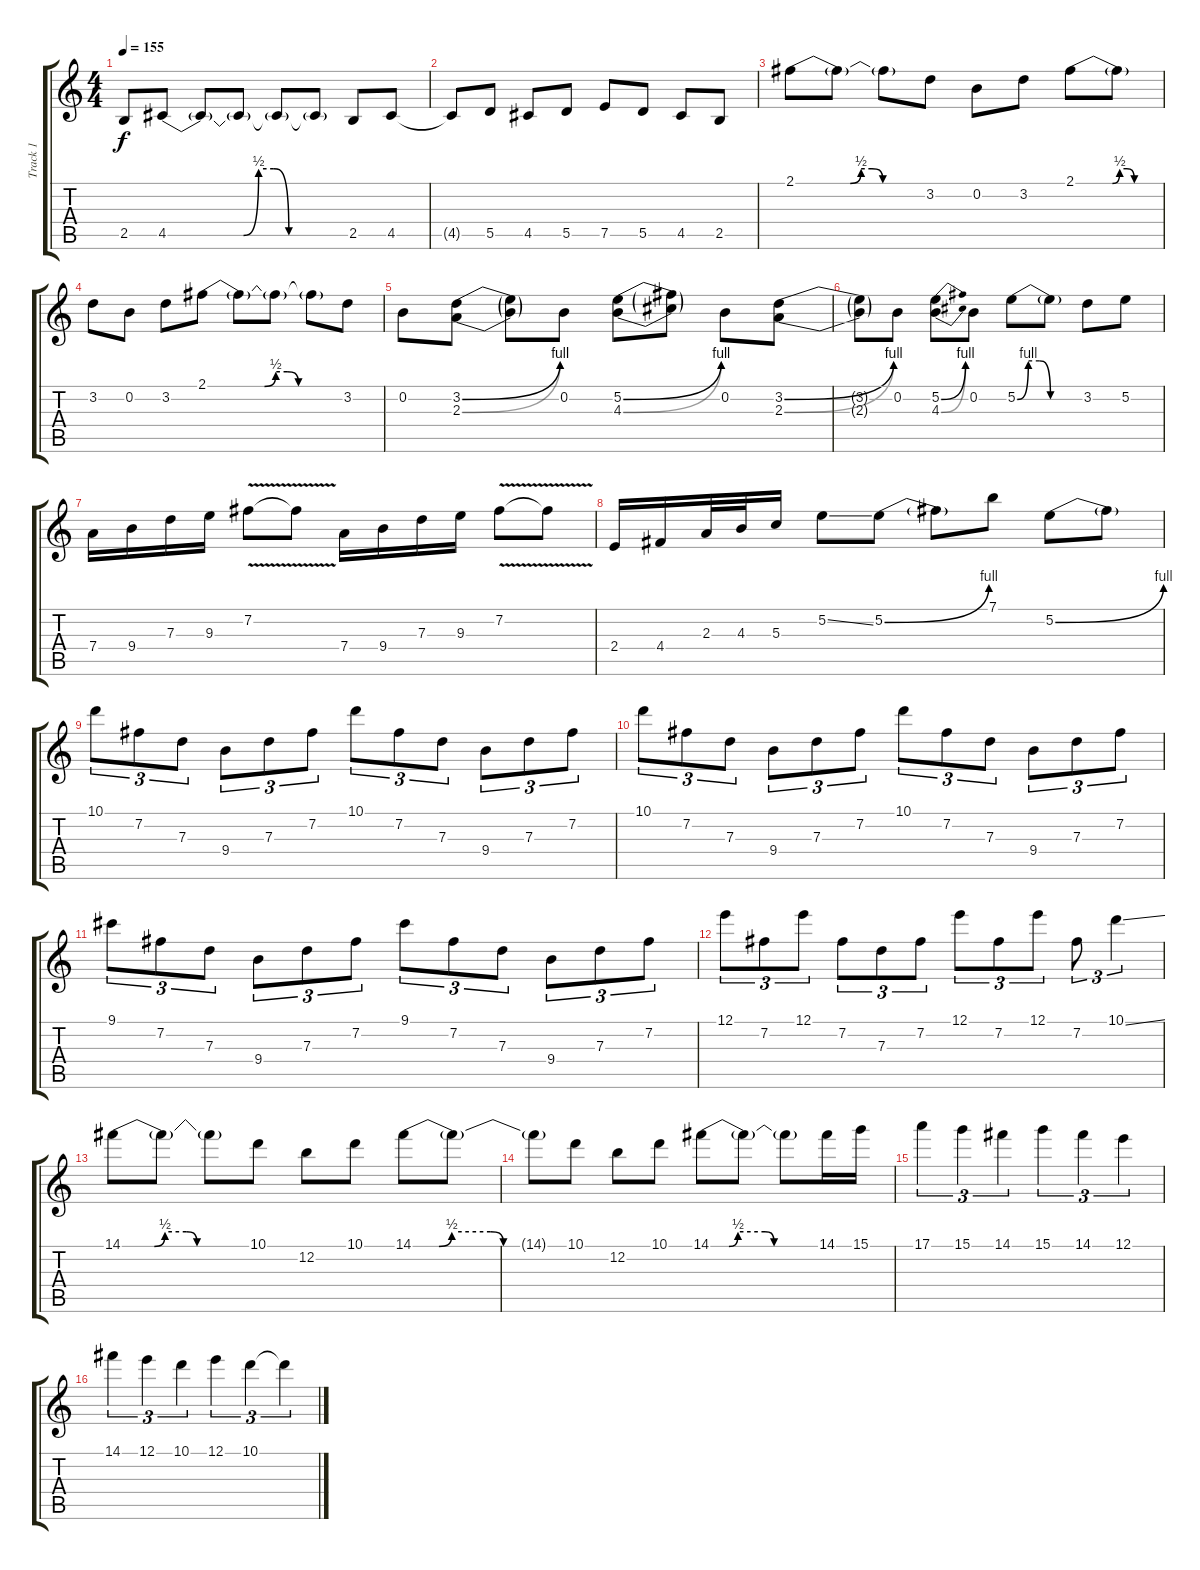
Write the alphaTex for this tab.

\track ("Track 1" "Track 1") {instrument acousticguitarnylon}
\staff {score tabs}
\tuning (E4 B3 G3 D3 A2 E2) {hide}
\ts (4 4)
\tempo 155
\clef g2
\ks c
2.5.8{dy f} 4.5{be (custom 0 0 25 0 30 2 35 2 40 0 60 0)}.8 4.5{t}.8 4.5{t}.8 4.5{t}.8 4.5{t}.8 2.5.8 4.5.8 |
4.5{t}.8 5.5.8 4.5.8 5.5.8 7.5.8 5.5.8 4.5.8 2.5.8 |
2.1{be (custom 0 0 25 0 30 2 35 2 40 0 60 0)}.8 2.1{t}.8 2.1{t}.8 3.2.8 0.2.8 3.2.8 2.1{be (custom 0 0 25 0 30 2 35 2 40 0 60 0)}.8 2.1{t}.8 |
3.2.8 0.2.8 3.2.8 2.1{be (custom 0 0 25 0 30 2 35 2 40 0 60 0)}.8 2.1{t}.8 2.1{t}.8 2.1{t}.8 3.2.8 |
0.2.8 (3.2{be (bend 0 0 60 4)} 2.3{be (bend 0 0 60 4)}).8 (3.2{t} 2.3{t}).8 0.2.8 (5.2{be (bend 0 0 60 4)} 4.3{be (bend 0 0 60 4)}).8 (5.2{t} 4.3{t}).8 0.2.8 (3.2{be (bend 0 0 60 4)} 2.3{be (bend 0 0 60 4)}).8 |
(3.2{t} 2.3{t}).8 0.2.8 (5.2{be (bend 0 0 60 4)} 4.3{be (bend 0 0 60 4)}).8 0.2.8 5.2{be (custom 0 0 10 4 20 4 30 0 60 0)}.8 5.2{t}.8 3.2.8 5.2.8 |
7.4.16 9.4.16 7.3.16 9.3.16 7.2{v}.8 7.2{t}.8 7.4.16 9.4.16 7.3.16 9.3.16 7.2{v}.8 7.2{t}.8 |
2.4.16 4.4.16 2.3.32 4.3.32 5.3.16 5.2{ss}.8 5.2{be (bend 0 0 60 4)}.8 5.2{t}.8 7.1.8 5.2{be (bend 0 0 60 4)}.8 5.2{t}.8 |
10.1.8{tu (3 2)} 7.2.8{tu (3 2)} 7.3.8{tu (3 2)} 9.4.8{tu (3 2)} 7.3.8{tu (3 2)} 7.2.8{tu (3 2)} 10.1.8{tu (3 2)} 7.2.8{tu (3 2)} 7.3.8{tu (3 2)} 9.4.8{tu (3 2)} 7.3.8{tu (3 2)} 7.2.8{tu (3 2)} |
10.1.8{tu (3 2)} 7.2.8{tu (3 2)} 7.3.8{tu (3 2)} 9.4.8{tu (3 2)} 7.3.8{tu (3 2)} 7.2.8{tu (3 2)} 10.1.8{tu (3 2)} 7.2.8{tu (3 2)} 7.3.8{tu (3 2)} 9.4.8{tu (3 2)} 7.3.8{tu (3 2)} 7.2.8{tu (3 2)} |
9.1.8{tu (3 2)} 7.2.8{tu (3 2)} 7.3.8{tu (3 2)} 9.4.8{tu (3 2)} 7.3.8{tu (3 2)} 7.2.8{tu (3 2)} 9.1.8{tu (3 2)} 7.2.8{tu (3 2)} 7.3.8{tu (3 2)} 9.4.8{tu (3 2)} 7.3.8{tu (3 2)} 7.2.8{tu (3 2)} |
12.1.8{tu (3 2)} 7.2.8{tu (3 2)} 12.1.8{tu (3 2)} 7.2.8{tu (3 2)} 7.3.8{tu (3 2)} 7.2.8{tu (3 2)} 12.1.8{tu (3 2)} 7.2.8{tu (3 2)} 12.1.8{tu (3 2)} 7.2.8{tu (3 2)} 10.1{ss}.4{tu (3 2)} |
14.1{be (custom 0 0 15 0 20 2 30 2 35 0 60 0)}.8 14.1{t}.8 14.1{t}.8 10.1.8 12.2.8 10.1.8 14.1{be (custom 0 0 10 0 15 2 30 2 35 0 60 0)}.8 14.1{t}.8 |
14.1{t}.8 10.1.8 12.2.8 10.1.8 14.1{be (custom 0 0 10 0 15 2 30 2 35 0 60 0)}.8 14.1{t}.8 14.1{t}.8 14.1.16 15.1.16 |
17.1.4{tu (3 2)} 15.1.4{tu (3 2)} 14.1.4{tu (3 2)} 15.1.4{tu (3 2)} 14.1.4{tu (3 2)} 12.1.4{tu (3 2)} |
14.1.4{tu (3 2)} 12.1.4{tu (3 2)} 10.1.4{tu (3 2)} 12.1.4{tu (3 2)} 10.1.4{tu (3 2)} 10.1{t}.4{tu (3 2)}
